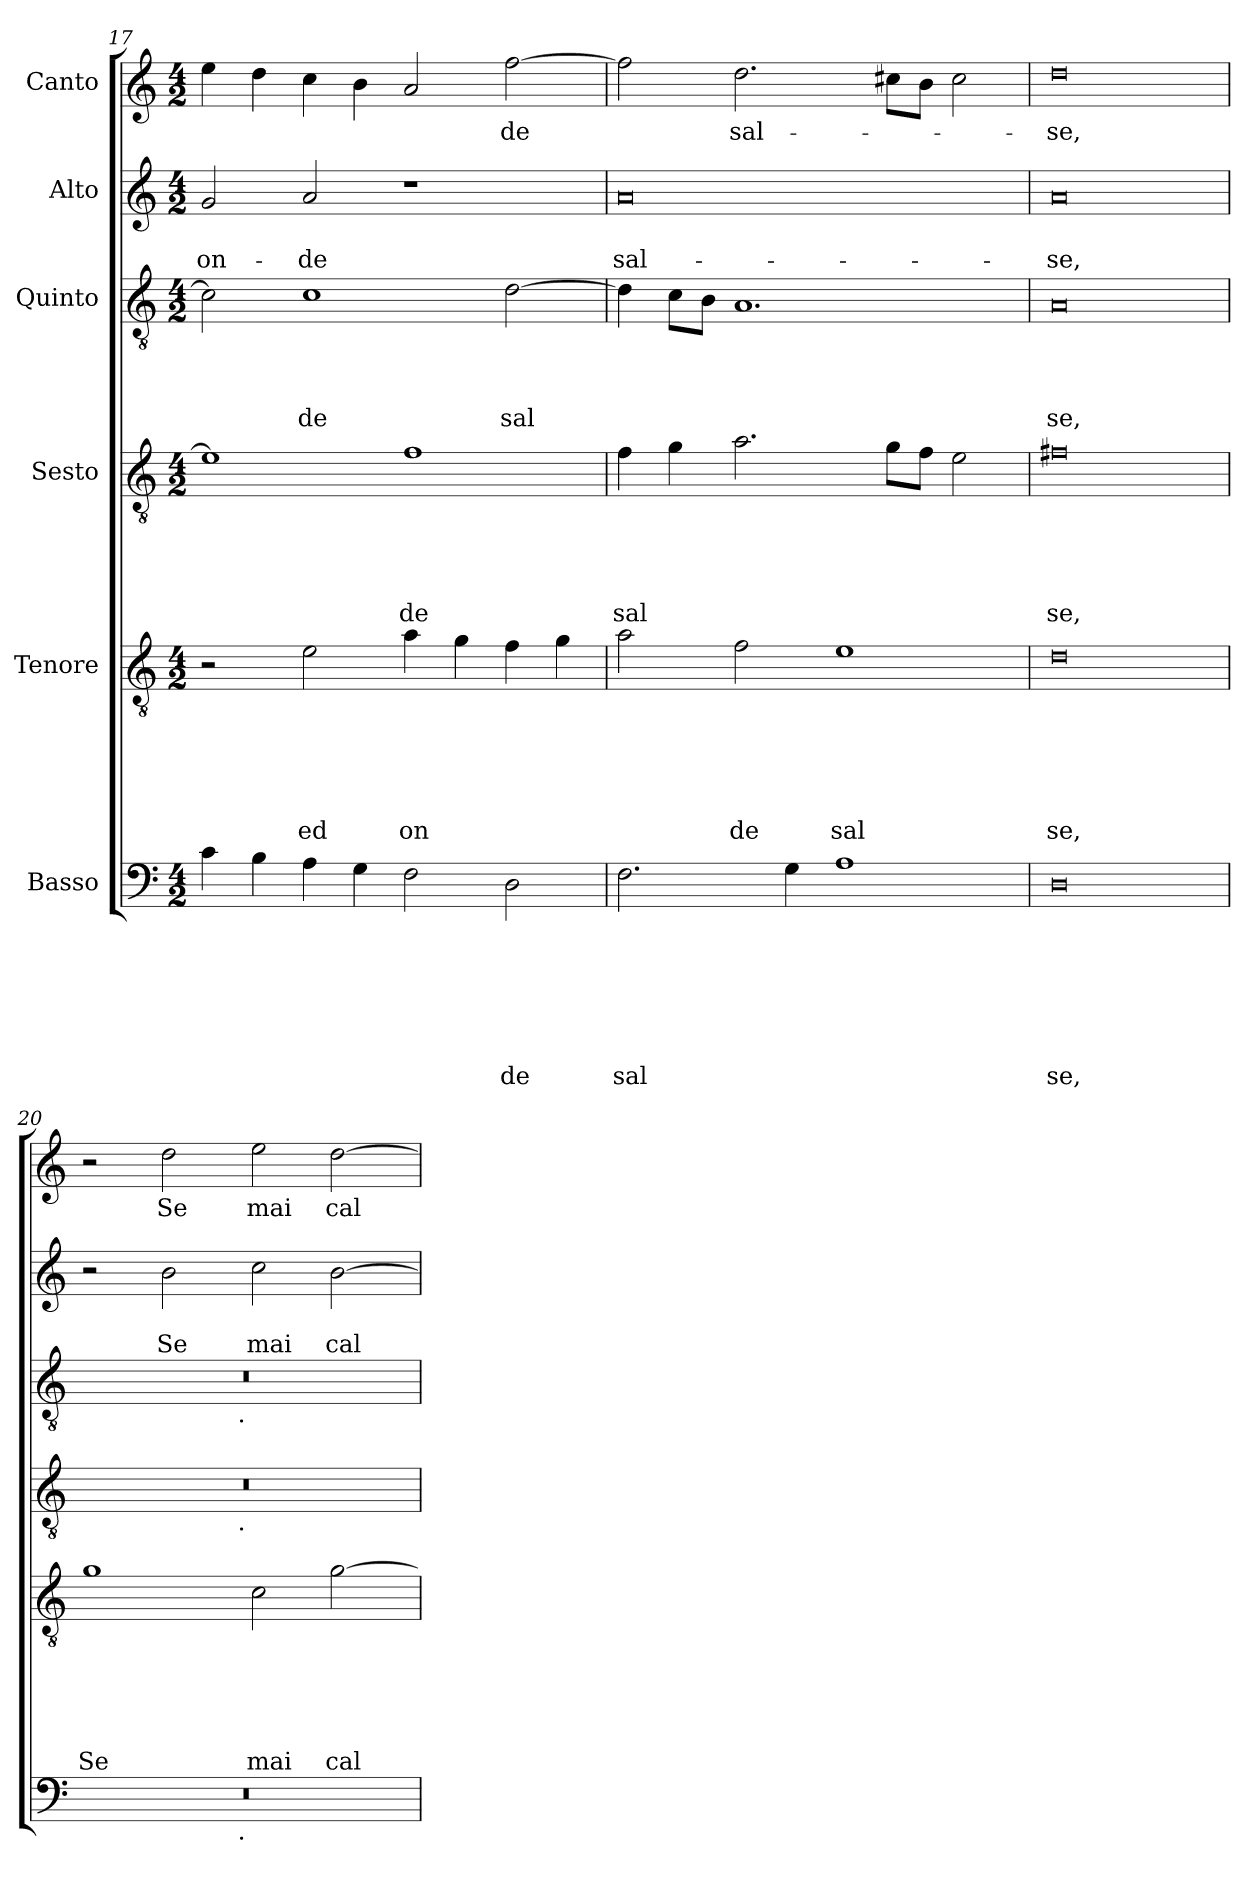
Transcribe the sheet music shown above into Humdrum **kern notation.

**kern	**text	**text	**text	**text	**text	**text	**text	**kern	**text	**text	**text	**text	**text	**text	**kern	**text	**text	**text	**text	**text	**kern	**text	**text	**text	**text	**kern	**text	**text	**kern	**text
*part6	*part6	*part6	*part6	*part6	*part6	*part6	*part6	*part5	*part5	*part5	*part5	*part5	*part5	*part5	*part4	*part4	*part4	*part4	*part4	*part4	*part3	*part3	*part3	*part3	*part3	*part2	*part2	*part2	*part1	*part1
*staff6	*staff6	*staff6	*staff6	*staff6	*staff6	*staff6	*staff6	*staff5	*staff5	*staff5	*staff5	*staff5	*staff5	*staff5	*staff4	*staff4	*staff4	*staff4	*staff4	*staff4	*staff3	*staff3	*staff3	*staff3	*staff3	*staff2	*staff2	*staff2	*staff1	*staff1
*I"Basso	*	*	*	*	*	*	*	*I"Tenore	*	*	*	*	*	*	*I"Sesto	*	*	*	*	*	*I"Quinto	*	*	*	*	*I"Alto	*	*	*I"Canto	*
!!LO:PB:g=z
*clefF4	*	*	*	*	*	*	*	*clefGv2	*	*	*	*	*	*	*clefGv2	*	*	*	*	*	*clefGv2	*	*	*	*	*clefG2	*	*	*clefG2	*
*k[]	*	*	*	*	*	*	*	*k[]	*	*	*	*	*	*	*k[]	*	*	*	*	*	*k[]	*	*	*	*	*k[]	*	*	*k[]	*
*C:	*	*	*	*	*	*	*	*C:	*	*	*	*	*	*	*C:	*	*	*	*	*	*C:	*	*	*	*	*C:	*	*	*C:	*
*M4/2	*	*	*	*	*	*	*	*M4/2	*	*	*	*	*	*	*M4/2	*	*	*	*	*	*M4/2	*	*	*	*	*M4/2	*	*	*M4/2	*
=17	=17	=17	=17	=17	=17	=17	=17	=17	=17	=17	=17	=17	=17	=17	=17	=17	=17	=17	=17	=17	=17	=17	=17	=17	=17	=17	=17	=17	=17	=17
!	!	!	!	!	!	!	!	!	!	!	!	!	!	!	!	!	!	!	!	!	!	!	!	!	!	!	!	!LO:LY:b	!	!
4c\	.	.	.	.	.	.	.	2r	.	.	.	.	.	.	1e]	.	.	.	.	.	2c\]	.	.	.	.	2g/	.	on-	4ee\	.
4B\	.	.	.	.	.	.	.	.	.	.	.	.	.	.	.	.	.	.	.	.	.	.	.	.	.	.	.	.	4dd\	.
!	!	!	!	!	!	!	!	!	!	!	!	!	!	!LO:LY:b	!	!	!	!	!	!	!	!	!	!	!LO:LY:b	!	!	!LO:LY:b	!	!
4A\	.	.	.	.	.	.	.	2e\	.	.	.	.	.	ed	.	.	.	.	.	.	1c	.	.	.	de	2a/	.	-de	4cc\	.
4G\	.	.	.	.	.	.	.	.	.	.	.	.	.	.	.	.	.	.	.	.	.	.	.	.	.	.	.	.	4b\	.
!	!	!	!	!	!	!	!	!	!	!	!	!	!	!LO:LY:b	!	!	!	!	!	!LO:LY:b	!	!	!	!	!	!	!	!	!	!
2F\	.	.	.	.	.	.	.	4a\	.	.	.	.	.	on	1f	.	.	.	.	-de	.	.	.	.	.	1r	.	.	2a/	.
.	.	.	.	.	.	.	.	4g\	.	.	.	.	.	.	.	.	.	.	.	.	.	.	.	.	.	.	.	.	.	.
!	!	!	!	!	!	!	!LO:LY:b	!	!	!	!	!	!	!	!	!	!	!	!	!	!	!	!	!	!LO:LY:b	!	!	!	!	!LO:LY:b
2D\	.	.	.	.	.	.	-de	4f\	.	.	.	.	.	.	.	.	.	.	.	.	[>2d\	.	.	.	sal	.	.	.	[>2ff\	-de
.	.	.	.	.	.	.	.	4g\	.	.	.	.	.	.	.	.	.	.	.	.	.	.	.	.	.	.	.	.	.	.
=18	=18	=18	=18	=18	=18	=18	=18	=18	=18	=18	=18	=18	=18	=18	=18	=18	=18	=18	=18	=18	=18	=18	=18	=18	=18	=18	=18	=18	=18	=18
!	!	!	!	!	!	!	!LO:LY:b	!	!	!	!	!	!	!	!	!	!	!	!	!LO:LY:b	!	!	!	!	!	!	!	!LO:LY:b	!	!
2.F\	.	.	.	.	.	.	sal	2a\	.	.	.	.	.	.	4f\	.	.	.	.	sal	4d\]	.	.	.	.	0a	.	sal-	2ff\]	.
.	.	.	.	.	.	.	.	.	.	.	.	.	.	.	4g\	.	.	.	.	.	8c\L	.	.	.	.	.	.	.	.	.
.	.	.	.	.	.	.	.	.	.	.	.	.	.	.	.	.	.	.	.	.	8B\J	.	.	.	.	.	.	.	.	.
!	!	!	!	!	!	!	!	!	!	!	!	!	!	!LO:LY:b	!	!	!	!	!	!	!	!	!	!	!	!	!	!	!	!LO:LY:b
.	.	.	.	.	.	.	.	2f\	.	.	.	.	.	de	2.a\	.	.	.	.	.	1.A	.	.	.	.	.	.	.	2.dd\	sal-
4G\	.	.	.	.	.	.	.	.	.	.	.	.	.	.	.	.	.	.	.	.	.	.	.	.	.	.	.	.	.	.
!	!	!	!	!	!	!	!	!	!	!	!	!	!	!LO:LY:b	!	!	!	!	!	!	!	!	!	!	!	!	!	!	!	!
1A	.	.	.	.	.	.	.	1e	.	.	.	.	.	sal	.	.	.	.	.	.	.	.	.	.	.	.	.	.	.	.
.	.	.	.	.	.	.	.	.	.	.	.	.	.	.	8g\L	.	.	.	.	.	.	.	.	.	.	.	.	.	8cc#X\L	.
.	.	.	.	.	.	.	.	.	.	.	.	.	.	.	8f\J	.	.	.	.	.	.	.	.	.	.	.	.	.	8b\J	.
.	.	.	.	.	.	.	.	.	.	.	.	.	.	.	2e\	.	.	.	.	.	.	.	.	.	.	.	.	.	2cc#\	.
=19	=19	=19	=19	=19	=19	=19	=19	=19	=19	=19	=19	=19	=19	=19	=19	=19	=19	=19	=19	=19	=19	=19	=19	=19	=19	=19	=19	=19	=19	=19
!	!	!	!	!	!	!	!LO:LY:b	!	!	!	!	!	!	!LO:LY:b	!	!	!	!	!	!LO:LY:b	!	!	!	!	!LO:LY:b	!	!	!LO:LY:b	!	!LO:LY:b
0D	.	.	.	.	.	.	se,	0d	.	.	.	.	.	se,	0f#X	.	.	.	.	se,	0A	.	.	.	se,	0a	.	-se,	0dd	-se,
=20	=20	=20	=20	=20	=20	=20	=20	=20	=20	=20	=20	=20	=20	=20	=20	=20	=20	=20	=20	=20	=20	=20	=20	=20	=20	=20	=20	=20	=20	=20
!	!	!	!	!	!	!	!	!	!	!	!	!	!	!LO:LY:b	!	!	!	!	!	!	!	!	!	!	!	!	!	!	!	!
*^	*	*	*	*	*	*	*	*	*	*	*	*	*	*	*^	*	*	*	*	*	*^	*	*	*	*	*	*	*	*	*
0r	2ryy	.	.	.	.	.	.	.	1g	.	.	.	.	.	Se	0r	2ryy	.	.	.	.	.	0r	2ryy	.	.	.	.	2r	.	.	2r	.
!	!	!	!	!	!	!	!	!	!	!	!	!	!	!	!	!	!	!	!	!	!	!	!	!	!	!	!	!	!	!	!LO:LY:b	!	!LO:LY:b
.	4...ryy	.	.	.	.	.	.	.	.	.	.	.	.	.	.	.	4...ryy	.	.	.	.	.	.	4...ryy	.	.	.	.	2b\	.	Se	2dd\	Se
!	!	!	!	!	!	!	!	!	!	!	!	!	!	!	!	!	!	!	!	!	!	!	!	!LO:TX:b:t=.	!	!	!	!	!	!	!	!	!
!	!	!	!	!	!	!	!	!	!	!	!	!	!	!	!	!	!LO:TX:b:t=.	!	!	!	!	!	!	!	!	!	!	!	!	!	!	!	!
!	!LO:TX:b:t=.	!	!	!	!	!	!	!	!	!	!	!	!	!	!	!	!	!	!	!	!	!	!	!	!	!	!	!	!	!	!	!	!
.	1ryy	.	.	.	.	.	.	.	.	.	.	.	.	.	.	.	1ryy	.	.	.	.	.	.	1ryy	.	.	.	.	.	.	.	.	.
!	!	!	!	!	!	!	!	!	!	!	!	!	!	!	!LO:LY:b	!	!	!	!	!	!	!	!	!	!	!	!	!	!	!	!LO:LY:b	!	!LO:LY:b
.	.	.	.	.	.	.	.	.	2c\	.	.	.	.	.	mai	.	.	.	.	.	.	.	.	.	.	.	.	.	2cc\	.	mai	2ee\	mai
!	!	!	!	!	!	!	!	!	!	!	!	!	!	!	!LO:LY:b	!	!	!	!	!	!	!	!	!	!	!	!	!	!	!	!LO:LY:b	!	!LO:LY:b
.	.	.	.	.	.	.	.	.	[>2g\	.	.	.	.	.	cal	.	.	.	.	.	.	.	.	.	.	.	.	.	[>2b\	.	cal-	[>2dd\	cal-
.	32ryy	.	.	.	.	.	.	.	.	.	.	.	.	.	.	.	32ryy	.	.	.	.	.	.	32ryy	.	.	.	.	.	.	.	.	.
*	*	*	*	*	*	*	*	*	*	*	*	*	*	*	*	*v	*v	*	*	*	*	*	*	*	*	*	*	*	*	*	*	*	*
*v	*v	*	*	*	*	*	*	*	*	*	*	*	*	*	*	*	*	*	*	*	*	*v	*v	*	*	*	*	*	*	*	*	*
=	=	=	=	=	=	=	=	=	=	=	=	=	=	=	=	=	=	=	=	=	=	=	=	=	=	=	=	=	=	=
*-	*-	*-	*-	*-	*-	*-	*-	*-	*-	*-	*-	*-	*-	*-	*-	*-	*-	*-	*-	*-	*-	*-	*-	*-	*-	*-	*-	*-	*-	*-
